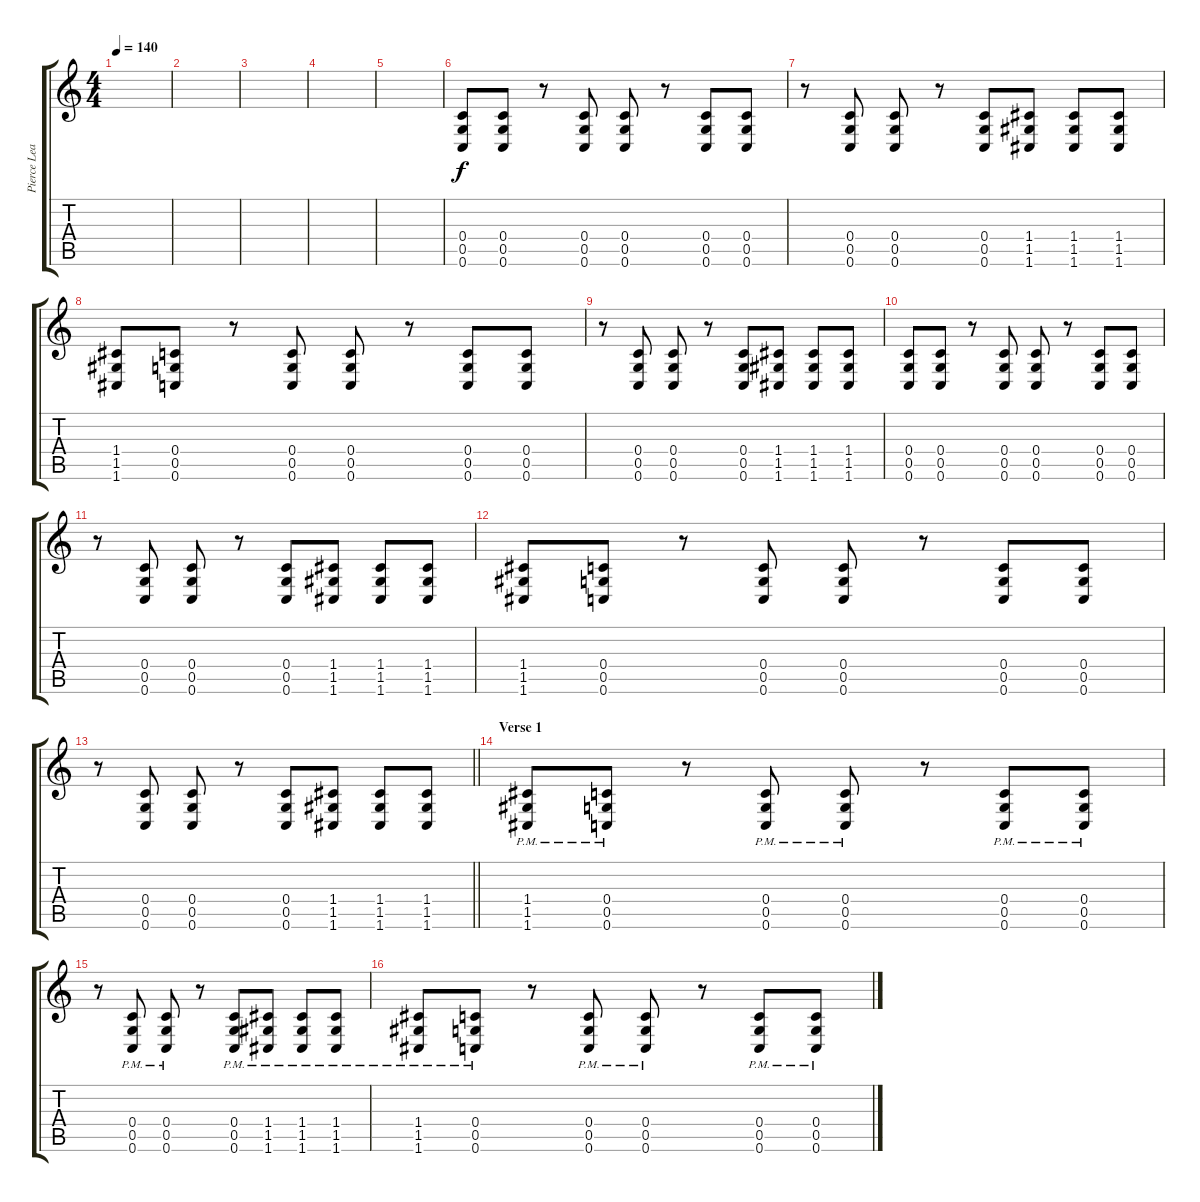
\track ("Pierce Lead" "Pierce Lea") {instrument distortionguitar}
\staff {score tabs}
\tuning (D4 A3 F3 C3 G2 C2) {hide}
\ts (4 4)
\tempo 140
\clef g2
\ks c
|
|
|
|
|
(0.4 0.5 0.6).8 (0.4 0.5 0.6).8 r.8 (0.4 0.5 0.6).8 (0.4 0.5 0.6).8 r.8 (0.4 0.5 0.6).8 (0.4 0.5 0.6).8 |
r.8 (0.4 0.5 0.6).8 (0.4 0.5 0.6).8 r.8 (0.4 0.5 0.6).8 (1.4 1.5 1.6).8 (1.4 1.5 1.6).8 (1.4 1.5 1.6).8 |
(1.4 1.5 1.6).8 (0.4 0.5 0.6).8 r.8 (0.4 0.5 0.6).8 (0.4 0.5 0.6).8 r.8 (0.4 0.5 0.6).8 (0.4 0.5 0.6).8 |
r.8 (0.4 0.5 0.6).8 (0.4 0.5 0.6).8 r.8 (0.4 0.5 0.6).8 (1.4 1.5 1.6).8 (1.4 1.5 1.6).8 (1.4 1.5 1.6).8 |
(0.4 0.5 0.6).8 (0.4 0.5 0.6).8 r.8 (0.4 0.5 0.6).8 (0.4 0.5 0.6).8 r.8 (0.4 0.5 0.6).8 (0.4 0.5 0.6).8 |
r.8 (0.4 0.5 0.6).8 (0.4 0.5 0.6).8 r.8 (0.4 0.5 0.6).8 (1.4 1.5 1.6).8 (1.4 1.5 1.6).8 (1.4 1.5 1.6).8 |
(1.4 1.5 1.6).8 (0.4 0.5 0.6).8 r.8 (0.4 0.5 0.6).8 (0.4 0.5 0.6).8 r.8 (0.4 0.5 0.6).8 (0.4 0.5 0.6).8 |
\barLineRight lightlight
r.8 (0.4 0.5 0.6).8 (0.4 0.5 0.6).8 r.8 (0.4 0.5 0.6).8 (1.4 1.5 1.6).8 (1.4 1.5 1.6).8 (1.4 1.5 1.6).8 |
\section ("" "Verse 1")
(1.4{pm} 1.5{pm} 1.6{pm}).8 (0.4{pm} 0.5{pm} 0.6{pm}).8 r.8 (0.4{pm} 0.5{pm} 0.6{pm}).8 (0.4{pm} 0.5{pm} 0.6{pm}).8 r.8 (0.4{pm} 0.5{pm} 0.6{pm}).8 (0.4{pm} 0.5{pm} 0.6{pm}).8 |
r.8 (0.4{pm} 0.5{pm} 0.6{pm}).8 (0.4{pm} 0.5{pm} 0.6{pm}).8 r.8 (0.4{pm} 0.5{pm} 0.6{pm}).8 (1.4{pm} 1.5{pm} 1.6{pm}).8 (1.4{pm} 1.5{pm} 1.6{pm}).8 (1.4{pm} 1.5{pm} 1.6{pm}).8 |
(1.4{pm} 1.5{pm} 1.6{pm}).8 (0.4{pm} 0.5{pm} 0.6{pm}).8 r.8 (0.4{pm} 0.5{pm} 0.6{pm}).8 (0.4{pm} 0.5{pm} 0.6{pm}).8 r.8 (0.4{pm} 0.5{pm} 0.6{pm}).8 (0.4{pm} 0.5{pm} 0.6{pm}).8
